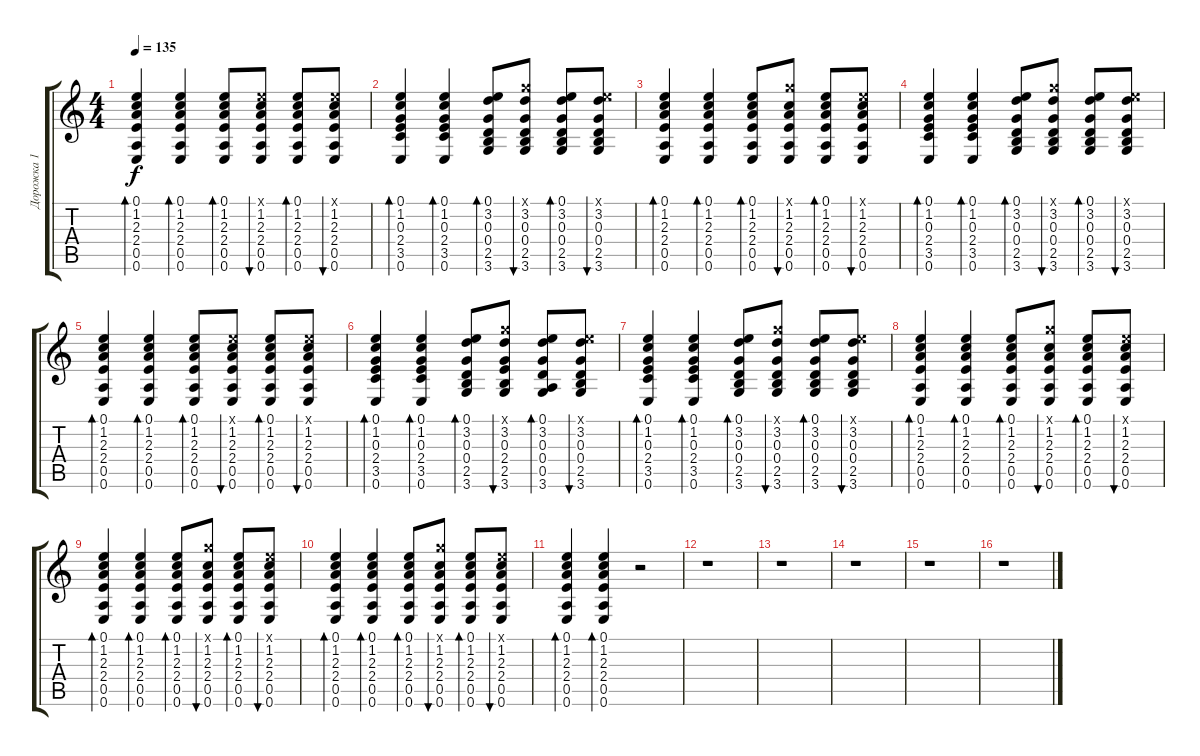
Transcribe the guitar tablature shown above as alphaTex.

\track ("Дорожка 1" "Дорожка 1") {instrument acousticguitarsteel}
\staff {score tabs}
\tuning (E4 B3 G3 D3 A2 E2) {hide}
\ts (4 4)
\tempo 135
\clef g2
\ks c
(0.1 1.2 2.3 2.4 0.5 0.6).4{bd 30 dy f} (0.1 1.2 2.3 2.4 0.5 0.6).4{bd 30} (0.1 1.2 2.3 2.4 0.5 0.6).8{bd 30} (0.1{x} 1.2 2.3 2.4 0.5 0.6).8{bu 30} (0.1 1.2 2.3 2.4 0.5 0.6).8{bd 30} (0.1{x} 1.2 2.3 2.4 0.5 0.6).8{bu 30} |
(0.1 1.2 0.3 2.4 3.5 0.6).4{bd 30} (0.1 1.2 0.3 2.4 3.5 0.6).4{bd 30} (0.1 3.2 0.3 0.4 2.5 3.6).8{bd 30} (3.1{x} 3.2 0.3 0.4 2.5 3.6).8{bu 30} (0.1 3.2 0.3 0.4 2.5 3.6).8{bd 30} (0.1{x} 3.2 0.3 0.4 2.5 3.6).8{bu 30} |
(0.1 1.2 2.3 2.4 0.5 0.6).4{bd 30} (0.1 1.2 2.3 2.4 0.5 0.6).4{bd 30} (0.1 1.2 2.3 2.4 0.5 0.6).8{bd 30} (3.1{x} 1.2 2.3 2.4 0.5 0.6).8{bu 30} (0.1 1.2 2.3 2.4 0.5 0.6).8{bd 30} (0.1{x} 1.2 2.3 2.4 0.5 0.6).8{bu 30} |
(0.1 1.2 0.3 2.4 3.5 0.6).4{bd 30} (0.1 1.2 0.3 2.4 3.5 0.6).4{bd 30} (0.1 3.2 0.3 0.4 2.5 3.6).8{bd 30} (3.1{x} 3.2 0.3 0.4 2.5 3.6).8{bu 30} (0.1 3.2 0.3 0.4 2.5 3.6).8{bd 30} (0.1{x} 3.2 0.3 0.4 2.5 3.6).8{bu 30} |
(0.1 1.2 2.3 2.4 0.5 0.6).4{bd 30} (0.1 1.2 2.3 2.4 0.5 0.6).4{bd 30} (0.1 1.2 2.3 2.4 0.5 0.6).8{bd 30} (0.1{x} 1.2 2.3 2.4 0.5 0.6).8{bu 30} (0.1 1.2 2.3 2.4 0.5 0.6).8{bd 30} (0.1{x} 1.2 2.3 2.4 0.5 0.6).8{bu 30} |
(0.1 1.2 0.3 2.4 3.5 0.6).4{bd 30} (0.1 1.2 0.3 2.4 3.5 0.6).4{bd 30} (0.1 3.2 0.3 0.4 2.5 3.6).8{bd 30} (3.1{x} 3.2 0.3 2.4 2.5 3.6).8{bu 30} (0.1 3.2 0.3 0.4 0.5 3.6).8{bd 30} (0.1{x} 3.2 0.3 0.4 2.5 3.6).8{bu 30} |
(0.1 1.2 0.3 2.4 3.5 0.6).4{bd 30} (0.1 1.2 0.3 2.4 3.5 0.6).4{bd 30} (0.1 3.2 0.3 0.4 2.5 3.6).8{bd 30} (3.1{x} 3.2 0.3 0.4 2.5 3.6).8{bu 30} (0.1 3.2 0.3 0.4 2.5 3.6).8{bd 30} (0.1{x} 3.2 0.3 0.4 2.5 3.6).8{bu 30} |
(0.1 1.2 2.3 2.4 0.5 0.6).4{bd 30} (0.1 1.2 2.3 2.4 0.5 0.6).4{bd 30} (0.1 1.2 2.3 2.4 0.5 0.6).8{bd 30} (3.1{x} 1.2 2.3 2.4 0.5 0.6).8{bu 30} (0.1 1.2 2.3 2.4 0.5 0.6).8{bd 30} (0.1{x} 1.2 2.3 2.4 0.5 0.6).8{bu 30} |
(0.1 1.2 2.3 2.4 0.5 0.6).4{bd 30} (0.1 1.2 2.3 2.4 0.5 0.6).4{bd 30} (0.1 1.2 2.3 2.4 0.5 0.6).8{bd 30} (3.1{x} 1.2 2.3 2.4 0.5 0.6).8{bu 30} (0.1 1.2 2.3 2.4 0.5 0.6).8{bd 30} (0.1{x} 1.2 2.3 2.4 0.5 0.6).8{bu 30} |
(0.1 1.2 2.3 2.4 0.5 0.6).4{bd 30} (0.1 1.2 2.3 2.4 0.5 0.6).4{bd 30} (0.1 1.2 2.3 2.4 0.5 0.6).8{bd 30} (3.1{x} 1.2 2.3 2.4 0.5 0.6).8{bu 30} (0.1 1.2 2.3 2.4 0.5 0.6).8{bd 30} (0.1{x} 1.2 2.3 2.4 0.5 0.6).8{bu 30} |
(0.1 1.2 2.3 2.4 0.5 0.6).4{bd 30} (0.1 1.2 2.3 2.4 0.5 0.6).4{bd 30} r.2 |
r.1 |
r.1 |
r.1 |
r.1 |
r.1
